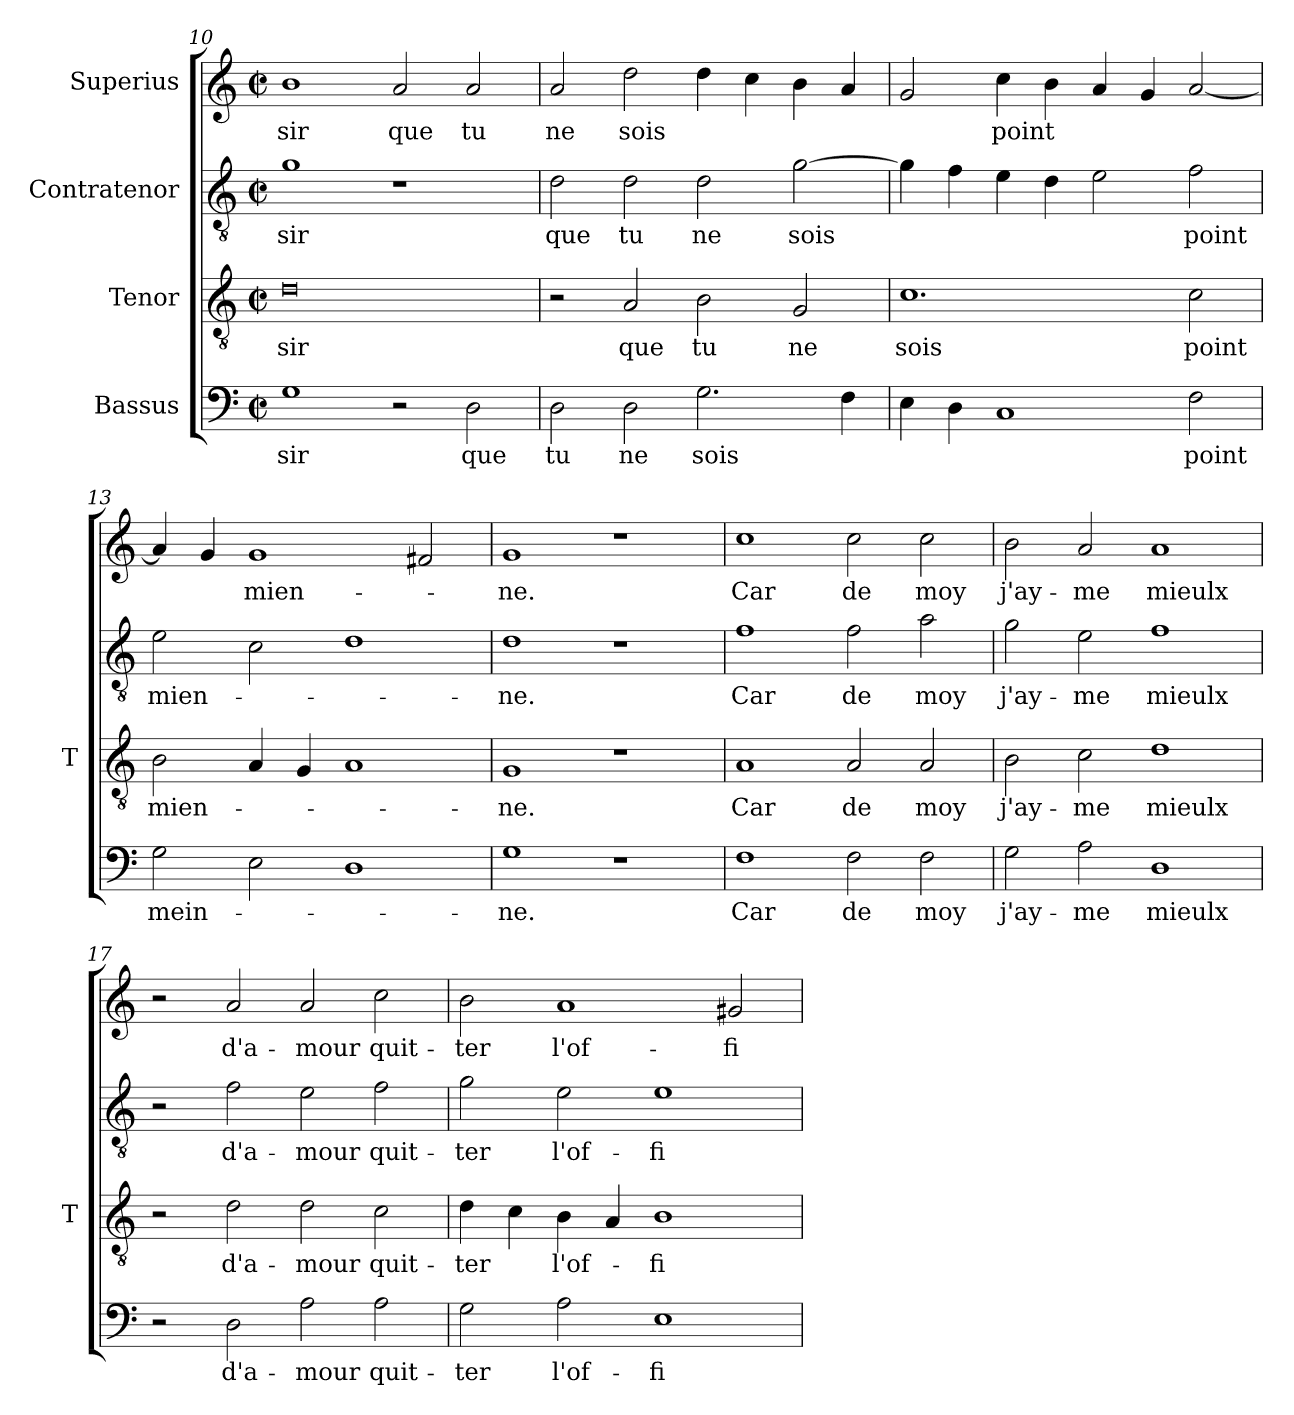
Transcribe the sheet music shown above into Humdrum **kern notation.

**kern	**text	**kern	**text	**kern	**text	**kern	**text
*part4	*part4	*part3	*part3	*part2	*part2	*part1	*part1
*staff4	*staff4	*staff3	*staff3	*staff2	*staff2	*staff1	*staff1
*I"Bassus	*	*I"Tenor	*	*I"Contratenor	*	*I"Superius	*
*	*	*I'T	*	*	*	*	*
*clefF4	*	*clefGv2	*	*clefGv2	*	*clefG2	*
*k[]	*	*k[]	*	*k[]	*	*k[]	*
*C:	*	*C:	*	*C:	*	*C:	*
*M2/2	*	*M2/2	*	*M2/2	*	*M2/2	*
*met(c|)	*	*met(c|)	*	*met(c|)	*	*met(c|)	*
=10	=10	=10	=10	=10	=10	=10	=10
1G	-sir	0d	-sir	1g	-sir	1b	-sir
2r	.	.	.	1r	.	2a	-que
2D	-que	.	.	.	.	2a	-tu
!!LO:PB:g=z
=11	=11	=11	=11	=11	=11	=11	=11
2D	-tu	2r	.	2d	-que	2a	-ne
2D	-ne	2A	-que	2d	-tu	2dd	-sois
2.G	-sois	2B	-tu	2d	-ne	4dd	.
.	.	.	.	.	.	4cc	.
.	.	2G	-ne	[2g	-sois	4b	.
4F	.	.	.	.	.	4a	.
=12	=12	=12	=12	=12	=12	=12	=12
4E	.	1.c	-sois	4g]	.	2g	.
4D	.	.	.	4f	.	.	.
1C	.	.	.	4e	.	4cc	-point
.	.	.	.	4d	.	4b	.
.	.	.	.	2e	.	4a	.
.	.	.	.	.	.	4g	.
2F	-point	2c	-point	2f	-point	[2a	.
=13	=13	=13	=13	=13	=13	=13	=13
2G	mein-	2B	mien-	2e	mien-	4a]	.
.	.	.	.	.	.	4g	.
2E	.	4A	.	2c	.	1g	mien-
.	.	4G	.	.	.	.	.
1D	.	1A	.	1d	.	.	.
.	.	.	.	.	.	2f#X	.
=14	=14	=14	=14	=14	=14	=14	=14
1G	-ne.	1G	-ne.	1d	-ne.	1g	-ne.
1r	.	1r	.	1r	.	1r	.
=15	=15	=15	=15	=15	=15	=15	=15
1F	-Car	1A	-Car	1f	-Car	1cc	-Car
2F	-de	2A	-de	2f	-de	2cc	-de
2F	-moy	2A	-moy	2a	-moy	2cc	-moy
!!LO:LB:g=z
=16	=16	=16	=16	=16	=16	=16	=16
2G	j'ay-	2B	j'ay-	2g	j'ay-	2b	j'ay-
2A	-me	2c	-me	2e	-me	2a	-me
1D	-mieulx	1d	-mieulx	1f	-mieulx	1a	-mieulx
=17	=17	=17	=17	=17	=17	=17	=17
2r	.	2r	.	2r	.	2r	.
2D	d'a-	2d	d'a-	2f	d'a-	2a	d'a-
2A	-mour	2d	-mour	2e	-mour	2a	-mour
2A	quit-	2c	quit-	2f	quit-	2cc	quit-
=18	=18	=18	=18	=18	=18	=18	=18
2G	-ter	4d	-ter	2g	-ter	2b	-ter
.	.	4c	.	.	.	.	.
2A	l'of-	4B	l'of-	2e	l'of-	1a	l'of-
.	.	4A	.	.	.	.	.
1E	fi-	1B	fi-	1e	fi-	.	.
.	.	.	.	.	.	2g#X	fi-
=	=	=	=	=	=	=	=
*-	*-	*-	*-	*-	*-	*-	*-
